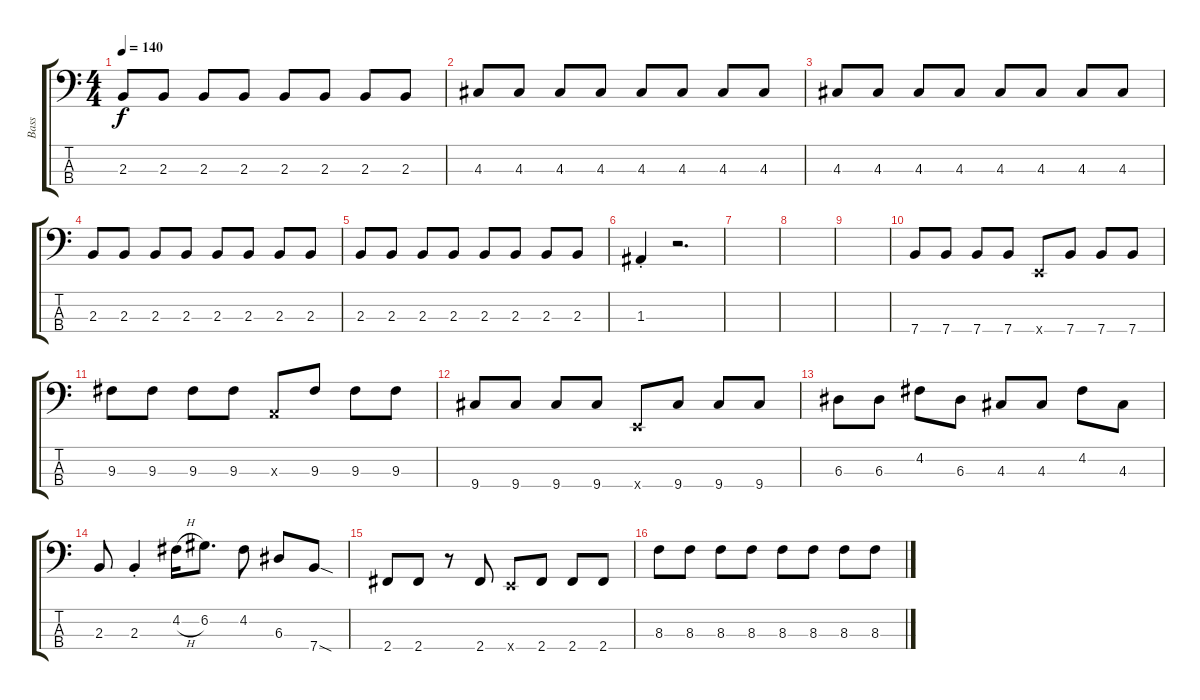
\track ("Bass" "Bass") {instrument electricbasspick}
\staff {score tabs}
\tuning (G2 D2 A1 E1) {hide}
\ts (4 4)
\tempo 140
\clef f4
\ks c
2.3.8{dy f} 2.3.8 2.3.8 2.3.8 2.3.8 2.3.8 2.3.8 2.3.8 |
4.3.8 4.3.8 4.3.8 4.3.8 4.3.8 4.3.8 4.3.8 4.3.8 |
4.3.8 4.3.8 4.3.8 4.3.8 4.3.8 4.3.8 4.3.8 4.3.8 |
2.3.8 2.3.8 2.3.8 2.3.8 2.3.8 2.3.8 2.3.8 2.3.8 |
2.3.8 2.3.8 2.3.8 2.3.8 2.3.8 2.3.8 2.3.8 2.3.8 |
1.3{st}.4 r.2{d} |
|
|
|
7.4.8 7.4.8 7.4.8 7.4.8 0.4{x}.8 7.4.8 7.4.8 7.4.8 |
9.3.8 9.3.8 9.3.8 9.3.8 0.3{x}.8 9.3.8 9.3.8 9.3.8 |
9.4.8 9.4.8 9.4.8 9.4.8 0.4{x}.8 9.4.8 9.4.8 9.4.8 |
6.3.8 6.3.8 4.2.8 6.3.8 4.3.8 4.3.8 4.2.8 4.3.8 |
2.3.8 2.3{st}.4 4.2{h}.16 6.2.8{d} 4.2.8 6.3.8 7.4{sod}.8 |
2.4.8 2.4.8 r.8 2.4.8 0.4{x}.8 2.4.8 2.4.8 2.4.8 |
8.3.8 8.3.8 8.3.8 8.3.8 8.3.8 8.3.8 8.3.8 8.3{ss}.8
